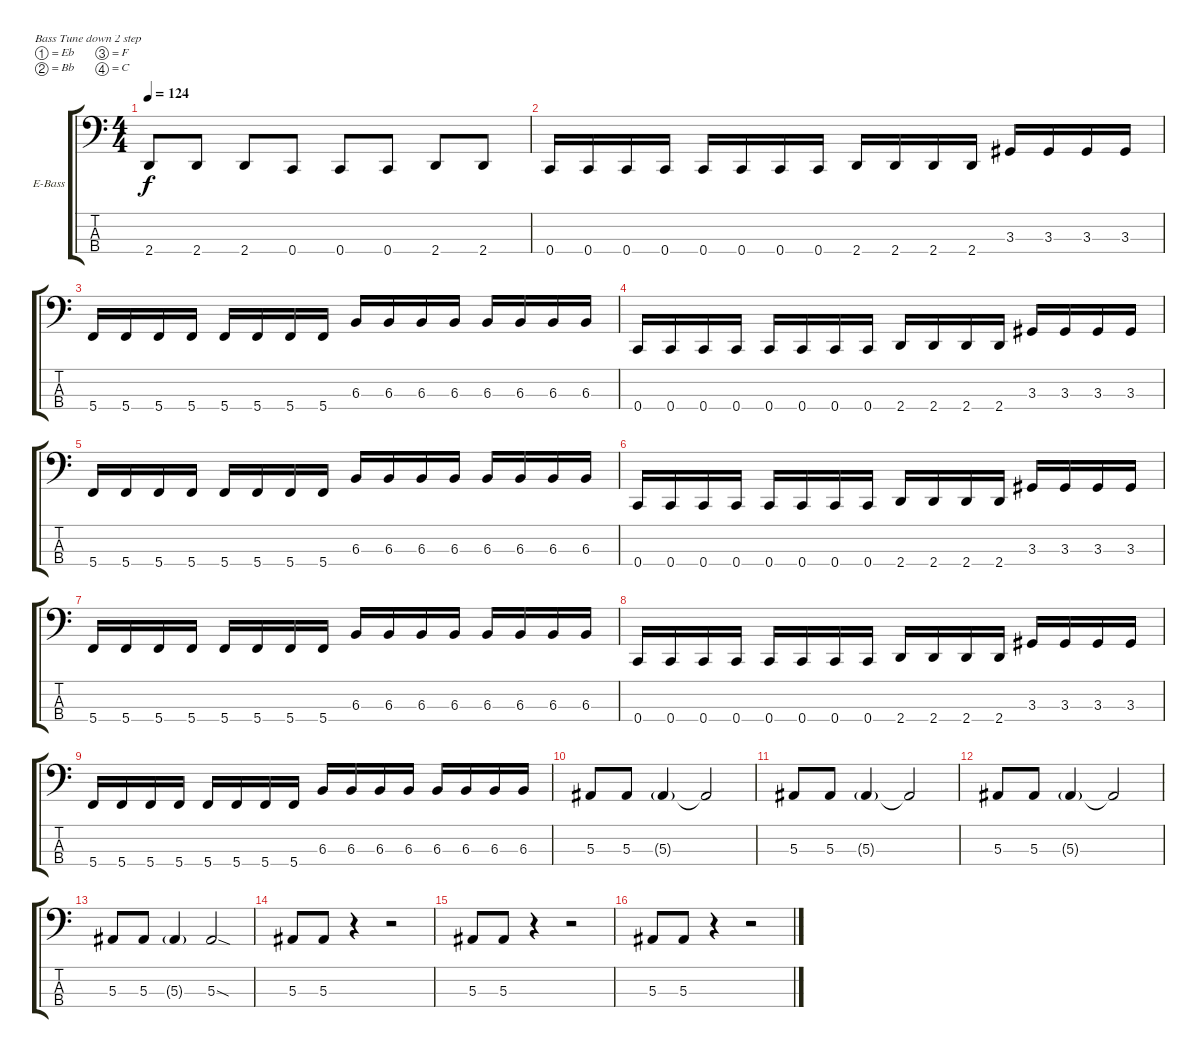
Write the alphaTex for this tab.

\defaultSystemsLayout 4
\bracketExtendMode groupsimilarinstruments
\firstSystemTrackNameOrientation horizontal
\otherSystemsTrackNameOrientation horizontal
\track ("Electric Bass" "E-Bass") {instrument electricbassfinger}
\staff {score tabs}
\tuning (Eb2 Bb1 F1 C1)
\ts (4 4)
\tempo 124
\clef f4
\scale
0.333333
\ks c
2.4.8{dy f} 2.4.8 2.4.8 0.4.8 0.4.8 0.4.8 2.4.8 2.4.8 |
\scale
0.333333 0.4.16 0.4.16 0.4.16 0.4.16 0.4.16 0.4.16 0.4.16 0.4.16 2.4.16 2.4.16 2.4.16 2.4.16 3.3.16 3.3.16 3.3.16 3.3.16 |
\scale
0.333333 5.4.16 5.4.16 5.4.16 5.4.16 5.4.16 5.4.16 5.4.16 5.4.16 6.3.16 6.3.16 6.3.16 6.3.16 6.3.16 6.3.16 6.3.16 6.3.16 |
\scale
0.333333 0.4.16 0.4.16 0.4.16 0.4.16 0.4.16 0.4.16 0.4.16 0.4.16 2.4.16 2.4.16 2.4.16 2.4.16 3.3.16 3.3.16 3.3.16 3.3.16 |
\scale
0.333333 5.4.16 5.4.16 5.4.16 5.4.16 5.4.16 5.4.16 5.4.16 5.4.16 6.3.16 6.3.16 6.3.16 6.3.16 6.3.16 6.3.16 6.3.16 6.3.16 |
\scale
0.333333 0.4.16 0.4.16 0.4.16 0.4.16 0.4.16 0.4.16 0.4.16 0.4.16 2.4.16 2.4.16 2.4.16 2.4.16 3.3.16 3.3.16 3.3.16 3.3.16 |
\scale
0.333333 5.4.16 5.4.16 5.4.16 5.4.16 5.4.16 5.4.16 5.4.16 5.4.16 6.3.16 6.3.16 6.3.16 6.3.16 6.3.16 6.3.16 6.3.16 6.3.16 |
\scale
0.333333 0.4.16 0.4.16 0.4.16 0.4.16 0.4.16 0.4.16 0.4.16 0.4.16 2.4.16 2.4.16 2.4.16 2.4.16 3.3.16 3.3.16 3.3.16 3.3.16 |
\scale
0.333333 5.4.16 5.4.16 5.4.16 5.4.16 5.4.16 5.4.16 5.4.16 5.4.16 6.3.16 6.3.16 6.3.16 6.3.16 6.3.16 6.3.16 6.3.16 6.3.16 |
\scale
0.333333 5.3.8 5.3.8 5.3{g}.4 5.3{t}.2 |
\scale
0.333333 5.3.8 5.3.8 5.3{g}.4 5.3{t}.2 |
\scale
0.333333 5.3.8 5.3.8 5.3{g}.4 5.3{t}.2 |
\scale
0.333333 5.3.8 5.3.8 5.3{g}.4 5.3{sod}.2 |
\scale
0.333333 5.3.8 5.3.8 r.4 r.2 |
\scale
0.333333 5.3.8 5.3.8 r.4 r.2 |
\scale
0.333333 5.3.8 5.3.8 r.4 r.2
